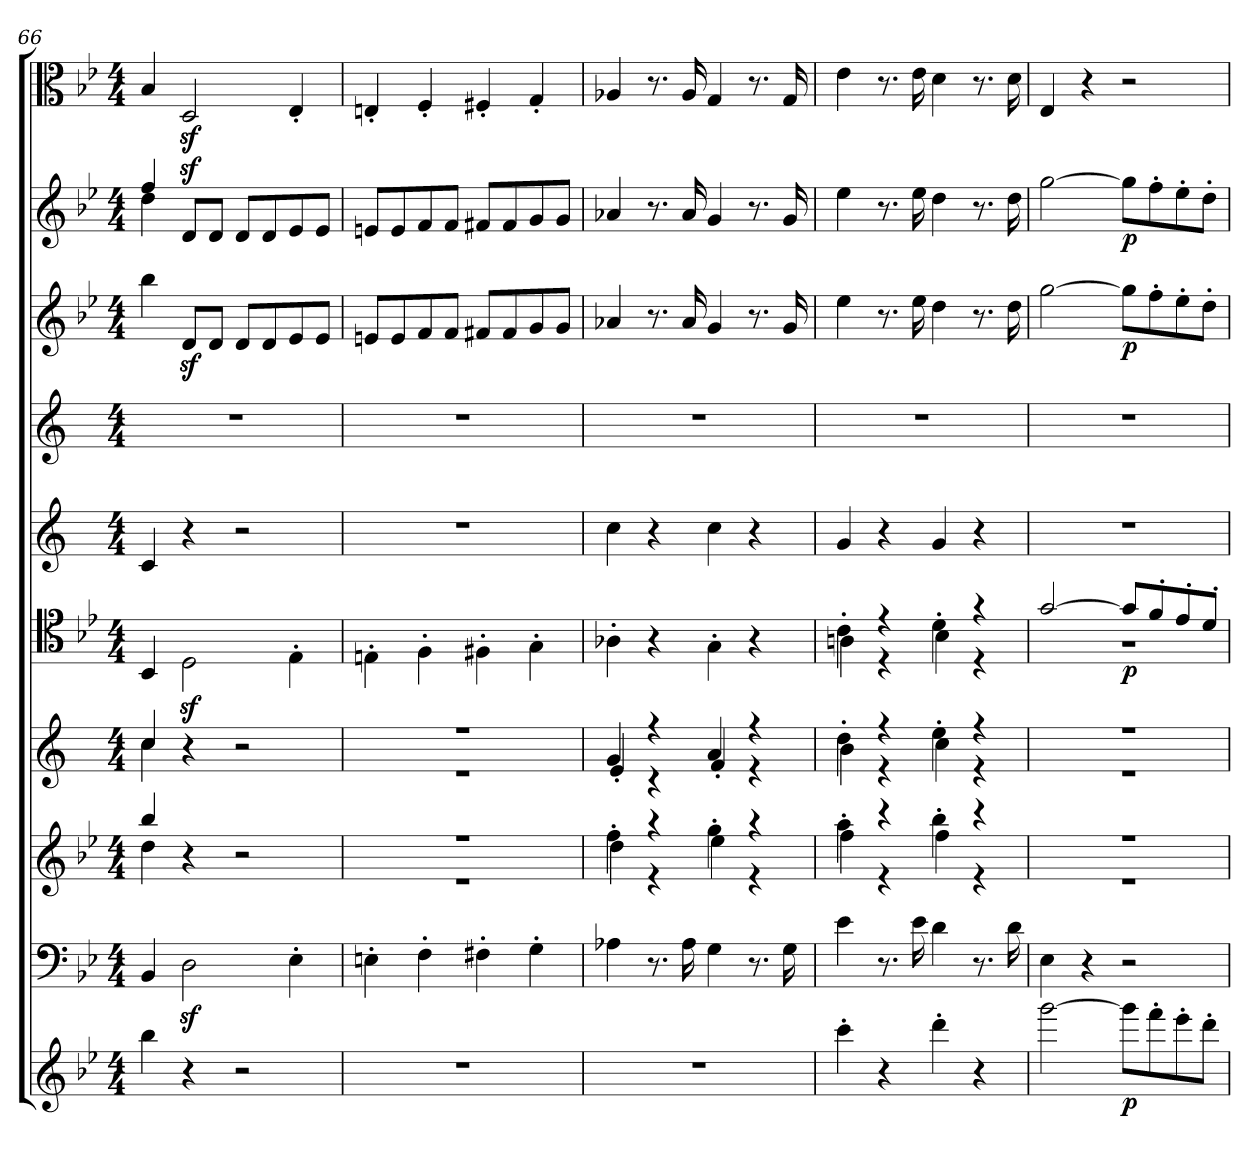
**kern	**dynam	**kern	**kern	**kern	**kern	**dynam	**kern	**kern	**kern	**dynam	**kern	**dynam	**kern
*part10	*part10	*part9	*part8	*part7	*part6	*part6	*part5	*part4	*part3	*part3	*part2	*part2	*part1
*staff10	*staff10	*staff9	*staff8	*staff7	*staff6	*staff6	*staff5	*staff4	*staff3	*staff3	*staff2	*staff2	*staff1
*clefG2	*	*clefF4	*clefG2	*clefG2	*clefC4	*	*clefG2	*clefG2	*clefG2	*	*clefG2	*	*clefC3
*k[b-e-]	*	*k[b-e-]	*k[b-e-]	*k[]	*k[b-e-]	*	*k[]	*k[]	*k[b-e-]	*	*k[b-e-]	*	*k[b-e-]
*g:	*	*g:	*g:	*	*g:	*	*	*	*g:	*	*g:	*	*g:
*M4/4	*	*M4/4	*M4/4	*M4/4	*M4/4	*	*M4/4	*M4/4	*M4/4	*	*M4/4	*	*M4/4
=66	=66	=66	=66	=66	=66	=66	=66	=66	=66	=66	=66	=66	=66
*	*	*	*^	*^	*	*	*	*	*	*	*^	*	*
4bb-\	.	4BB-/	4bb-/	4dd\	4cc/	4cc\	4BB-/	.	4c/	1r	4bb-\	.	4ff/	4dd\	.	4B-/
4r	.	2Dz\	4r	4ryy	4r	4ryy	2Dz\	.	4r	.	8dz/L	.	8dz>/L	2.ryy	.	2Dz/
.	.	.	.	.	.	.	.	.	.	.	8d/J	.	8d/J	.	.	.
2r	.	.	2r	2ryy	2r	2ryy	.	.	2r	.	8d/L	.	8d/L	.	.	.
.	.	.	.	.	.	.	.	.	.	.	8d/	.	8d/	.	.	.
.	.	4E-'\	.	.	.	.	4E-'\	.	.	.	8e-/	.	8e-/	.	.	4E-'/
.	.	.	.	.	.	.	.	.	.	.	8e-/J	.	8e-/J	.	.	.
*	*	*	*	*	*	*	*	*	*	*	*	*	*v	*v	*	*
=67	=67	=67	=67	=67	=67	=67	=67	=67	=67	=67	=67	=67	=67	=67	=67
1r	.	4En'\	1r	1r	1r	1r	4En'\	.	1r	1r	8en/L	.	8en/L	.	4En'/
.	.	.	.	.	.	.	.	.	.	.	8e/	.	8e/	.	.
.	.	4F'\	.	.	.	.	4F'\	.	.	.	8f/	.	8f/	.	4F'/
.	.	.	.	.	.	.	.	.	.	.	8f/J	.	8f/J	.	.
.	.	4F#X'\	.	.	.	.	4F#X'\	.	.	.	8f#X/L	.	8f#X/L	.	4F#X'/
.	.	.	.	.	.	.	.	.	.	.	8f#/	.	8f#/	.	.
.	.	4G'\	.	.	.	.	4G'\	.	.	.	8g/	.	8g/	.	4G'/
.	.	.	.	.	.	.	.	.	.	.	8g/J	.	8g/J	.	.
=68	=68	=68	=68	=68	=68	=68	=68	=68	=68	=68	=68	=68	=68	=68	=68
1r	.	4A-X\	4ff'\	4dd\	4g/	4e'/	4A-X'\	.	4cc\	1r	4a-X/	.	4a-X/	.	4A-X/
.	.	8.r	4r	4r	4r	4r	4r	.	4r	.	8.r	.	8.r	.	8.r
.	.	16A-\	.	.	.	.	.	.	.	.	16a-/	.	16a-/	.	16A-/
.	.	4G\	4gg'\	4ee-\	4a/	4f'/	4G'\	.	4cc\	.	4g/	.	4g/	.	4G/
.	.	8.r	4r	4r	4r	4r	4r	.	4r	.	8.r	.	8.r	.	8.r
.	.	16G\	.	.	.	.	.	.	.	.	16g/	.	16g/	.	16G/
=69	=69	=69	=69	=69	=69	=69	=69	=69	=69	=69	=69	=69	=69	=69	=69
*	*	*	*	*	*	*	*^	*	*	*	*	*	*	*	*
4ccc'\	.	4e-\	4aa'\	4ff\	4dd'\	4b\	4c'\	4An\	.	4g/	1r	4ee-\	.	4ee-\	.	4e-\
4r	.	8.r	4r	4r	4r	4r	4r	4r	.	4r	.	8.r	.	8.r	.	8.r
.	.	16e-\	.	.	.	.	.	.	.	.	.	16ee-\	.	16ee-\	.	16e-\
4ddd'\	.	4d\	4bb-'\	4ff\	4ee'\	4cc\	4d'\	4B-\	.	4g/	.	4dd\	.	4dd\	.	4d\
4r	.	8.r	4r	4r	4r	4r	4r	4r	.	4r	.	8.r	.	8.r	.	8.r
.	.	16d\	.	.	.	.	.	.	.	.	.	16dd\	.	16dd\	.	16d\
=70	=70	=70	=70	=70	=70	=70	=70	=70	=70	=70	=70	=70	=70	=70	=70	=70
[2ggg\	.	4E-\	1r	1r	1r	1r	[2g/	1r	.	1r	1r	[2gg\	.	[2gg\	.	4E-/
.	.	4r	.	.	.	.	.	.	.	.	.	.	.	.	.	4r
8ggg\L]	p	2r	.	.	.	.	8g/L]	.	p	.	.	8gg\L]	p	8gg\L]	p	2r
8fff'\	.	.	.	.	.	.	8f'/	.	.	.	.	8ff'\	.	8ff'\	.	.
8eee-'\	.	.	.	.	.	.	8e-'/	.	.	.	.	8ee-'\	.	8ee-'\	.	.
8ddd'\J	.	.	.	.	.	.	8d'/J	.	.	.	.	8dd'\J	.	8dd'\J	.	.
*	*	*	*v	*v	*	*	*v	*v	*	*	*	*	*	*	*	*
*	*	*	*	*v	*v	*	*	*	*	*	*	*	*	*
=	=	=	=	=	=	=	=	=	=	=	=	=	=
*-	*-	*-	*-	*-	*-	*-	*-	*-	*-	*-	*-	*-	*-
